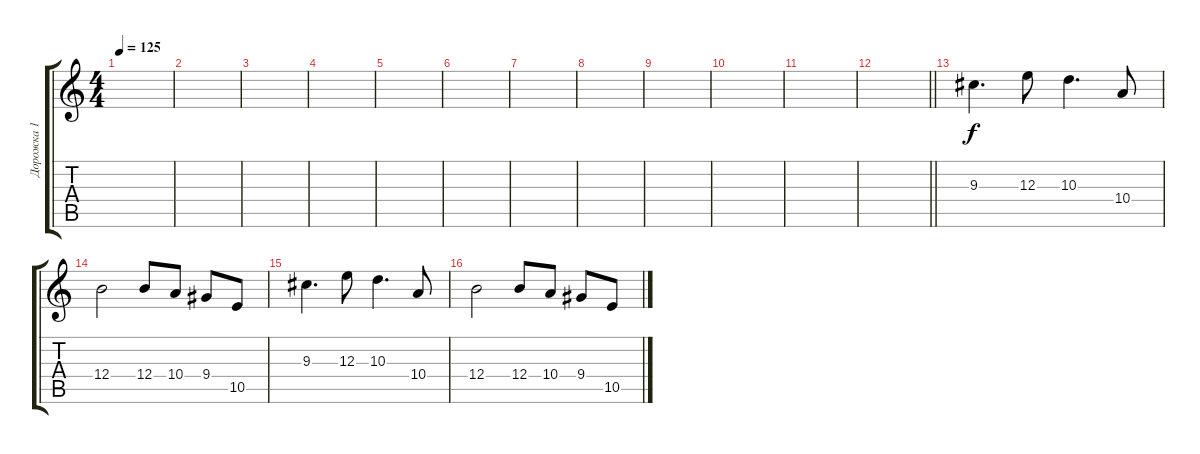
\track ("Дорожка 1" "Дорожка 1") {instrument distortionguitar}
\staff {score tabs}
\tuning (Db4 Ab3 E3 B2 Gb2 B1) {hide}
\ts (4 4)
\tempo 125
\clef g2
\ks c
|
|
|
|
|
|
|
|
|
|
|
\barLineRight lightlight
|
9.3.4{d} 12.3.8 10.3.4{d} 10.4.8 |
12.4.2 12.4.8 10.4.8 9.4.8 10.5.8 |
9.3.4{d} 12.3.8 10.3.4{d} 10.4.8 |
12.4.2 12.4.8 10.4.8 9.4.8 10.5.8
